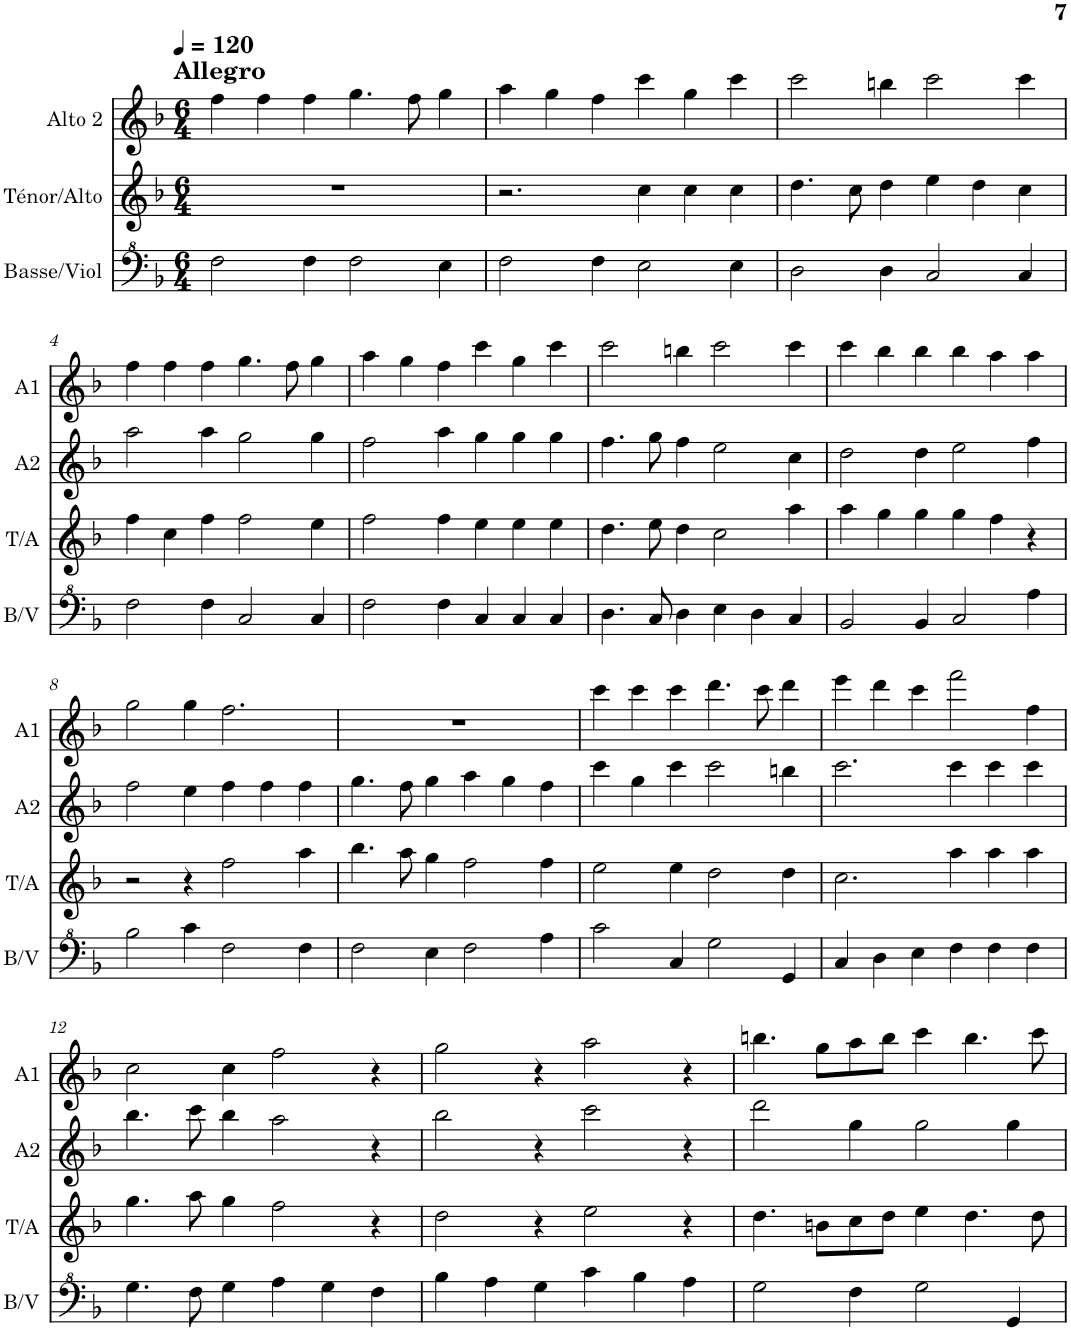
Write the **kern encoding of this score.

**kern	**kern	**kern	**kern
*part4	*part3	*part2	*part1
*staff4	*staff3	*staff2	*staff1
*I"Basse/Viol	*I"Ténor/Alto	*I"Alto 2	*I"Alto 1
*I'B/V	*I'T/A	*I'A2	*I'A1
!!LO:PB:g=z
*clefF^4	*clefG2	*clefG2	*clefG2
*k[b-]	*k[b-]	*k[b-]	*k[b-]
*M6/4	*M6/4	*M6/4	*M6/4
*MM120	*MM120	*MM120	*MM120
=1	=1	=1	=1
!	!	!	!LO:TX:a:B:t=Allegro
2f\	1.r	4ff\	1.r
.	.	4ff\	.
4f\	.	4ff\	.
2f\	.	4.gg\	.
.	.	8ff\	.
4e\	.	4gg\	.
=2	=2	=2	=2
2f\	2.r	4aa\	1.r
.	.	4gg\	.
4f\	.	4ff\	.
2e\	4cc\	4ccc\	.
.	4cc\	4gg\	.
4e\	4cc\	4ccc\	.
=3	=3	=3	=3
2d\	4.dd\	2ccc\	1.r
.	8cc\	.	.
4d\	4dd\	4bbn\	.
2c/	4ee\	2ccc\	.
.	4dd\	.	.
4c/	4cc\	4ccc\	.
!!LO:LB:g=z
=4	=4	=4	=4
2f\	4ff\	2aa\	4ff\
.	4cc\	.	4ff\
4f\	4ff\	4aa\	4ff\
2c/	2ff\	2gg\	4.gg\
.	.	.	8ff\
4c/	4ee\	4gg\	4gg\
=5	=5	=5	=5
2f\	2ff\	2ff\	4aa\
.	.	.	4gg\
4f\	4ff\	4aa\	4ff\
4c/	4ee\	4gg\	4ccc\
4c/	4ee\	4gg\	4gg\
4c/	4ee\	4gg\	4ccc\
=6	=6	=6	=6
4.d\	4.dd\	4.ff\	2ccc\
8c/	8ee\	8gg\	.
4d\	4dd\	4ff\	4bbn\
4e\	2cc\	2ee\	2ccc\
4d\	.	.	.
4c/	4aa\	4cc\	4ccc\
=7	=7	=7	=7
2B-/	4aa\	2dd\	4ccc\
.	4gg\	.	4bb-\
4B-/	4gg\	4dd\	4bb-\
2c/	4gg\	2ee\	4bb-\
.	4ff\	.	4aa\
4a\	4r	4ff\	4aa\
!!LO:LB:g=z
=8	=8	=8	=8
2b-\	2r	2ff\	2gg\
4cc\	4r	4ee\	4gg\
2f\	2ff\	4ff\	2.ff\
.	.	4ff\	.
4f\	4aa\	4ff\	.
=9	=9	=9	=9
2f\	4.bb-\	4.gg\	1.r
.	8aa\	8ff\	.
4e\	4gg\	4gg\	.
2f\	2ff\	4aa\	.
.	.	4gg\	.
4a\	4ff\	4ff\	.
=10	=10	=10	=10
2cc\	2ee\	4ccc\	4ccc\
.	.	4gg\	4ccc\
4c/	4ee\	4ccc\	4ccc\
2g\	2dd\	2ccc\	4.ddd\
.	.	.	8ccc\
4G/	4dd\	4bbn\	4ddd\
=11	=11	=11	=11
4c/	2.cc\	2.ccc\	4eee\
4d\	.	.	4ddd\
4e\	.	.	4ccc\
4f\	4aa\	4ccc\	2fff\
4f\	4aa\	4ccc\	.
4f\	4aa\	4ccc\	4ff\
!!LO:LB:g=z
=12	=12	=12	=12
4.g\	4.gg\	4.bb-\	2cc\
8f\	8aa\	8ccc\	.
4g\	4gg\	4bb-\	4cc\
4a\	2ff\	2aa\	2ff\
4g\	.	.	.
4f\	4r	4r	4r
=13	=13	=13	=13
4b-\	2dd\	2bb-\	2gg\
4a\	.	.	.
4g\	4r	4r	4r
4cc\	2ee\	2ccc\	2aa\
4b-\	.	.	.
4a\	4r	4r	4r
=14	=14	=14	=14
2g\	4.dd\	2ddd\	4.bbn\
.	8bn\L	.	8gg\L
4f\	8cc\	4gg\	8aa\
.	8dd\J	.	8bb\J
2g\	4ee\	2gg\	4ccc\
.	4.dd\	.	4.bb\
4G/	.	4gg\	.
.	8dd\	.	8ccc\
=	=	=	=
*-	*-	*-	*-
